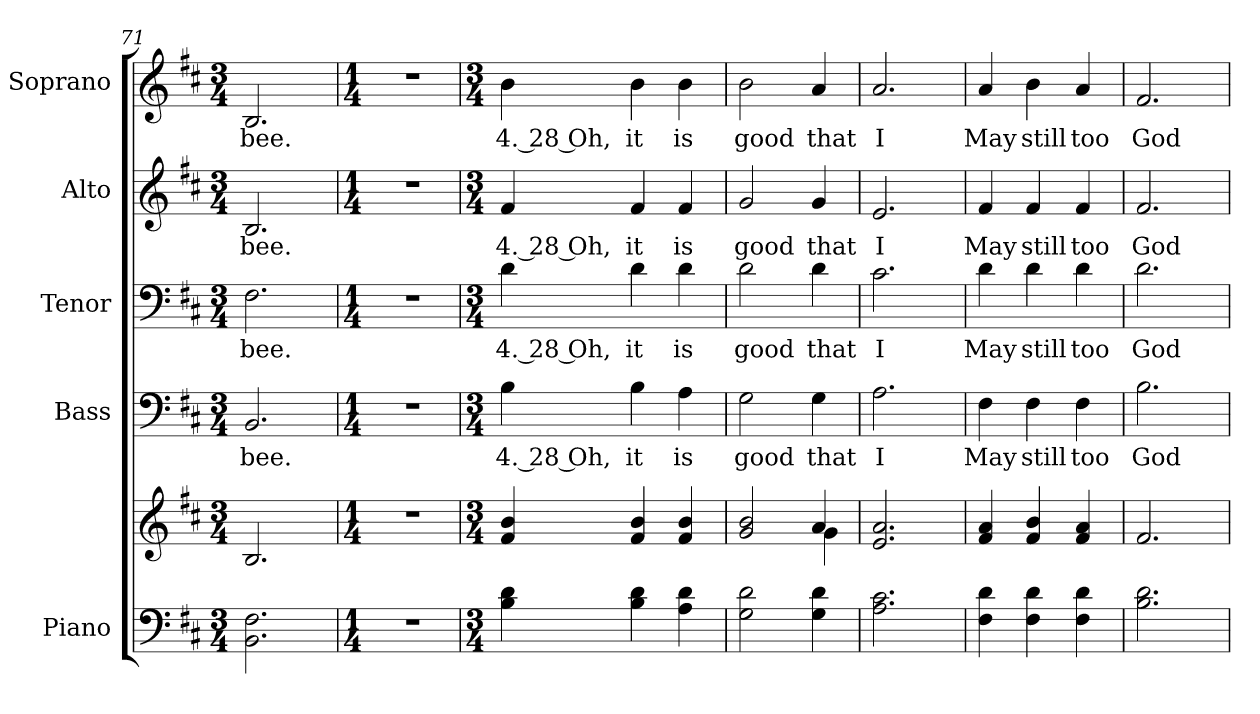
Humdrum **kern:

**kern	**kern	**kern	**text	**kern	**text	**kern	**text	**kern	**text
*part5	*part5	*part4	*part4	*part3	*part3	*part2	*part2	*part1	*part1
*staff6	*staff5	*staff4	*staff4	*staff3	*staff3	*staff2	*staff2	*staff1	*staff1
*I"Piano	*	*I"Bass	*	*I"Tenor	*	*I"Alto	*	*I"Soprano	*
*I'Pno.	*	*I'B.	*	*I'T.	*	*I'A.	*	*I'S.	*
*clefF4	*clefG2	*clefF4	*	*clefF4	*	*clefG2	*	*clefG2	*
*k[f#c#]	*k[f#c#]	*k[f#c#]	*	*k[f#c#]	*	*k[f#c#]	*	*k[f#c#]	*
*D:	*D:	*D:	*	*D:	*	*D:	*	*D:	*
*M3/4	*M3/4	*M3/4	*	*M3/4	*	*M3/4	*	*M3/4	*
=71	=71	=71	=71	=71	=71	=71	=71	=71	=71
!	!	!	!LO:LY:b:color=#000000	!	!	!	!	!	!
!	!	!	!	!	!LO:LY:b:color=#000000	!	!	!	!
!	!	!	!	!	!	!	!LO:LY:b:color=#000000	!	!
!	!	!	!	!	!	!	!	!	!LO:LY:b:color=#000000
2.BBi\ 2.F#i	2.Bi/	2.BBi/	bee.	2.F#i\	bee.	2.Bi/	bee.	2.Bi/	bee.
!!LO:PB:g=z
=72	=72	=72	=72	=72	=72	=72	=72	=72	=72
*M1/4	*M1/4	*M1/4	*	*M1/4	*	*M1/4	*	*M1/4	*
!LO:N:vis=1	!LO:N:vis=1	!LO:N:vis=1	!	!LO:N:vis=1	!	!LO:N:vis=1	!	!LO:N:vis=1	!
4r	4r	4r	.	4r	.	4r	.	4r	.
=73	=73	=73	=73	=73	=73	=73	=73	=73	=73
*M3/4	*M3/4	*M3/4	*	*M3/4	*	*M3/4	*	*M3/4	*
!	!	!	!LO:LY:b:color=#000000	!	!	!	!	!	!
!	!	!	!	!	!LO:LY:b:color=#000000	!	!	!	!
!	!	!	!	!	!	!	!LO:LY:b:color=#000000	!	!
!	!	!	!	!	!	!	!	!	!LO:LY:b:color=#000000
4Bi\ 4di	4f#i/ 4bi	4Bi\	4. 28 Oh,	4di\	4. 28 Oh,	4f#i/	4. 28 Oh,	4bi\	4. 28 Oh,
!	!	!	!LO:LY:b:color=#000000	!	!	!	!	!	!
!	!	!	!	!	!LO:LY:b:color=#000000	!	!	!	!
!	!	!	!	!	!	!	!LO:LY:b:color=#000000	!	!
!	!	!	!	!	!	!	!	!	!LO:LY:b:color=#000000
4Bi\ 4di	4f#i/ 4bi	4Bi\	it	4di\	it	4f#i/	it	4bi\	it
!	!	!	!LO:LY:b:color=#000000	!	!	!	!	!	!
!	!	!	!	!	!LO:LY:b:color=#000000	!	!	!	!
!	!	!	!	!	!	!	!LO:LY:b:color=#000000	!	!
!	!	!	!	!	!	!	!	!	!LO:LY:b:color=#000000
4Ai\ 4di	4f#i/ 4bi	4Ai\	is	4di\	is	4f#i/	is	4bi\	is
=74	=74	=74	=74	=74	=74	=74	=74	=74	=74
*	*^	*	*	*	*	*	*	*	*
!	!	!	!	!LO:LY:b:color=#000000	!	!	!	!	!	!
!	!	!	!	!	!	!LO:LY:b:color=#000000	!	!	!	!
!	!	!	!	!	!	!	!	!LO:LY:b:color=#000000	!	!
!	!	!	!	!	!	!	!	!	!	!LO:LY:b:color=#000000
2Gi\ 2di	2gi/ 2bi	2ryy	2Gi\	good	2di\	good	2gi/	good	2bi\	good
!	!	!	!	!LO:LY:b:color=#000000	!	!	!	!	!	!
!	!	!	!	!	!	!LO:LY:b:color=#000000	!	!	!	!
!	!	!	!	!	!	!	!	!LO:LY:b:color=#000000	!	!
!	!	!	!	!	!	!	!	!	!	!LO:LY:b:color=#000000
4Gi\ 4di	4ai/	4gi\	4Gi\	that	4di\	that	4gi/	that	4ai/	that
*	*v	*v	*	*	*	*	*	*	*	*
=75	=75	=75	=75	=75	=75	=75	=75	=75	=75
*	*^	*	*	*	*	*	*	*	*
!	!	!	!	!LO:LY:b:color=#000000	!	!	!	!	!	!
*	*v	*v	*	*	*	*	*	*	*	*
*	*^	*	*	*	*	*	*	*	*
!	!	!	!	!	!	!LO:LY:b:color=#000000	!	!	!	!
*	*v	*v	*	*	*	*	*	*	*	*
*	*^	*	*	*	*	*	*	*	*
!	!	!	!	!	!	!	!	!LO:LY:b:color=#000000	!	!
*	*v	*v	*	*	*	*	*	*	*	*
*	*^	*	*	*	*	*	*	*	*
!	!	!	!	!	!	!	!	!	!	!LO:LY:b:color=#000000
*	*v	*v	*	*	*	*	*	*	*	*
2.Ai\ 2.c#i	2.ei/ 2.ai	2.Ai\	I	2.c#i\	I	2.ei/	I	2.ai/	I
!!LO:LB:g=z
=76	=76	=76	=76	=76	=76	=76	=76	=76	=76
!	!	!	!LO:LY:b:color=#000000	!	!	!	!	!	!
!	!	!	!	!	!LO:LY:b:color=#000000	!	!	!	!
!	!	!	!	!	!	!	!LO:LY:b:color=#000000	!	!
!	!	!	!	!	!	!	!	!	!LO:LY:b:color=#000000
4F#i\ 4di	4f#i/ 4ai	4F#i\	May	4di\	May	4f#i/	May	4ai/	May
!	!	!	!LO:LY:b:color=#000000	!	!	!	!	!	!
!	!	!	!	!	!LO:LY:b:color=#000000	!	!	!	!
!	!	!	!	!	!	!	!LO:LY:b:color=#000000	!	!
!	!	!	!	!	!	!	!	!	!LO:LY:b:color=#000000
4F#i\ 4di	4f#i/ 4bi	4F#i\	still	4di\	still	4f#i/	still	4bi\	still
!	!	!	!LO:LY:b:color=#000000	!	!	!	!	!	!
!	!	!	!	!	!LO:LY:b:color=#000000	!	!	!	!
!	!	!	!	!	!	!	!LO:LY:b:color=#000000	!	!
!	!	!	!	!	!	!	!	!	!LO:LY:b:color=#000000
4F#i\ 4di	4f#i/ 4ai	4F#i\	too	4di\	too	4f#i/	too	4ai/	too
=77	=77	=77	=77	=77	=77	=77	=77	=77	=77
!	!	!	!LO:LY:b:color=#000000	!	!	!	!	!	!
!	!	!	!	!	!LO:LY:b:color=#000000	!	!	!	!
!	!	!	!	!	!	!	!LO:LY:b:color=#000000	!	!
!	!	!	!	!	!	!	!	!	!LO:LY:b:color=#000000
2.Bi\ 2.di	2.f#i/	2.Bi\	God	2.di\	God	2.f#i/	God	2.f#i/	God
=	=	=	=	=	=	=	=	=	=
*-	*-	*-	*-	*-	*-	*-	*-	*-	*-
